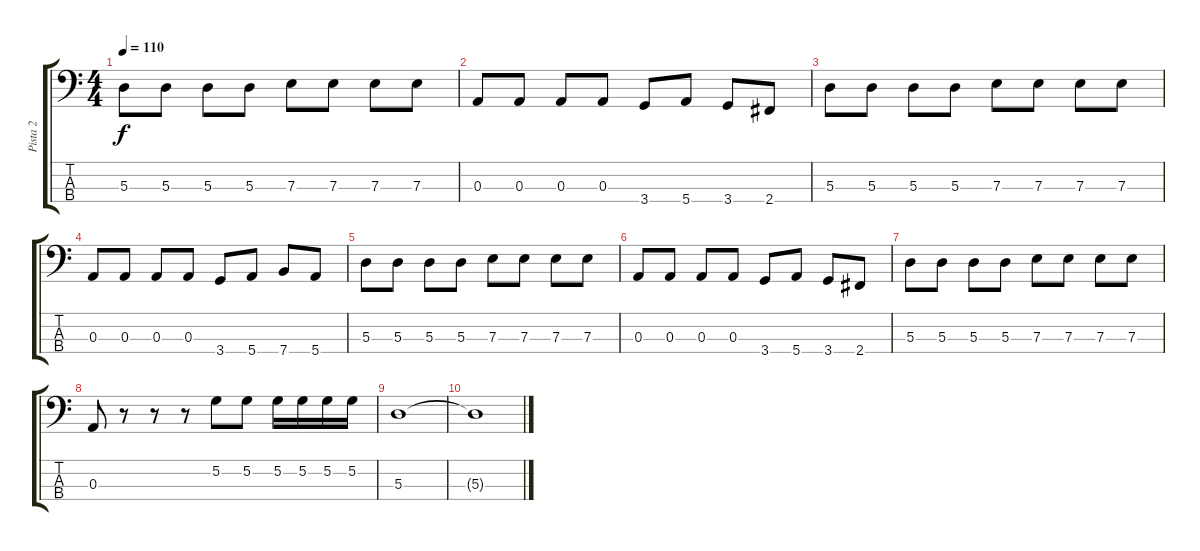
\track ("Pista 2" "Pista 2") {instrument electricbasspick}
\staff {score tabs}
\tuning (G2 D2 A1 E1) {hide}
\ts (4 4)
\tempo 110
\clef f4
\ks c
5.3.8{dy f} 5.3.8 5.3.8 5.3.8 7.3.8 7.3.8 7.3.8 7.3.8 |
0.3.8 0.3.8 0.3.8 0.3.8 3.4.8 5.4.8 3.4.8 2.4.8 |
5.3.8 5.3.8 5.3.8 5.3.8 7.3.8 7.3.8 7.3.8 7.3.8 |
0.3.8 0.3.8 0.3.8 0.3.8 3.4.8 5.4.8 7.4.8 5.4.8 |
5.3.8 5.3.8 5.3.8 5.3.8 7.3.8 7.3.8 7.3.8 7.3.8 |
0.3.8 0.3.8 0.3.8 0.3.8 3.4.8 5.4.8 3.4.8 2.4.8 |
5.3.8 5.3.8 5.3.8 5.3.8 7.3.8 7.3.8 7.3.8 7.3.8 |
0.3.8 r.8 r.8 r.8 5.2.8 5.2.8 5.2.16 5.2.16 5.2.16 5.2.16 |
5.3.1 |
5.3{t}.1
